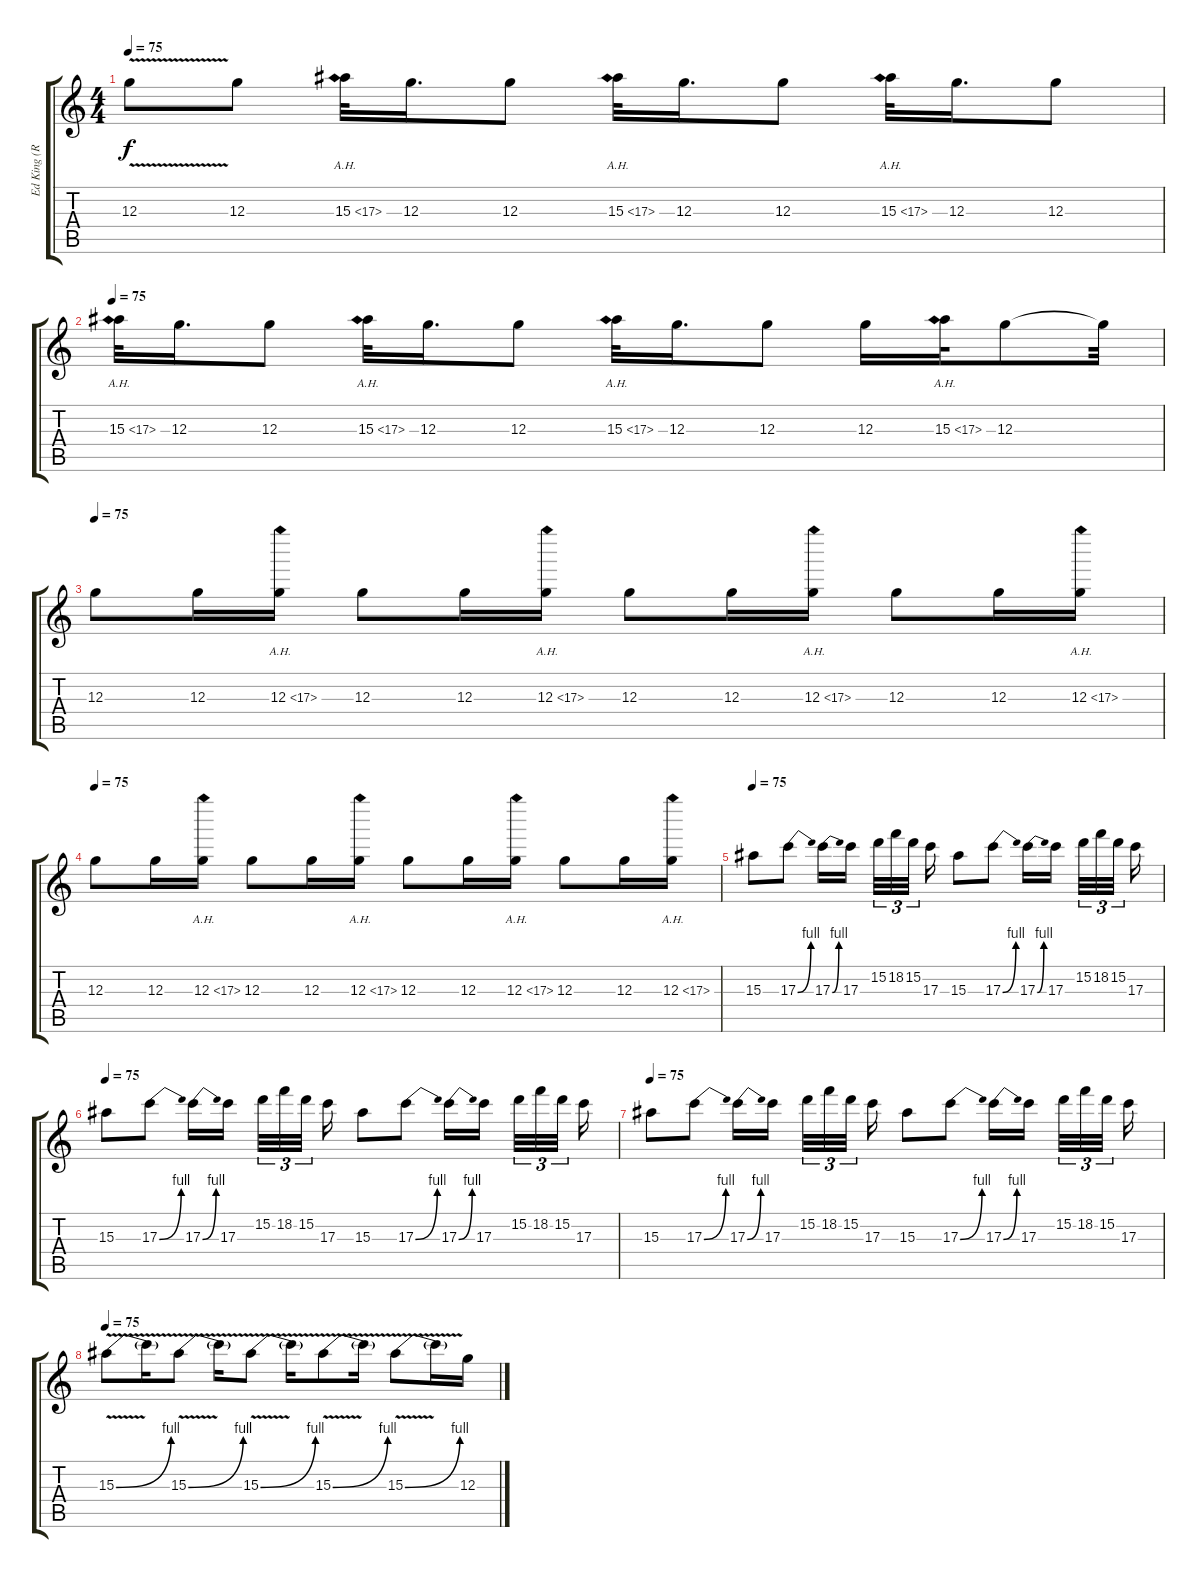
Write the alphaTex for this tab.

\track ("Ed King (Rhythm/Solo guitar)" "Ed King (R") {instrument distortionguitar}
\staff {score tabs}
\tuning (E4 B3 G3 D3 A2 E2) {hide}
\ts (4 4)
\tempo 75
\clef g2
\ks c
12.3{v}.8{dy f} 12.3.8 15.3{ah 2}.32 12.3.16{d} 12.3.8 15.3{ah 2}.32 12.3.16{d} 12.3.8 15.3{ah 2}.32 12.3.16{d} 12.3.8 |
\tempo 75
15.3{ah 2}.32 12.3.16{d} 12.3.8 15.3{ah 2}.32 12.3.16{d} 12.3.8 15.3{ah 2}.32 12.3.16{d} 12.3.8 12.3.16 15.3{ah 2}.32 12.3.8 12.3{t}.32 |
\tempo 75
12.3.8 12.3.16 12.3{ah 5}.16 12.3.8 12.3.16 12.3{ah 5}.16 12.3.8 12.3.16 12.3{ah 5}.16 12.3.8 12.3.16 12.3{ah 5}.16 |
\tempo 75
12.3.8 12.3.16 12.3{ah 5}.16 12.3.8 12.3.16 12.3{ah 5}.16 12.3.8 12.3.16 12.3{ah 5}.16 12.3.8 12.3.16 12.3{ah 5}.16 |
\tempo 75
15.3.8 17.3{be (bend 0 0 60 4)}.8 17.3{be (bend 0 0 60 4)}.16 17.3.16{beam splitsecondary} 15.2.32{tu (3 2)} 18.2.32{tu (3 2)} 15.2.32{tu (3 2) beam splitsecondary} 17.3.16 15.3.8 17.3{be (bend 0 0 60 4)}.8 17.3{be (bend 0 0 60 4)}.16 17.3.16{beam splitsecondary} 15.2.32{tu (3 2)} 18.2.32{tu (3 2)} 15.2.32{tu (3 2) beam splitsecondary} 17.3.16 |
\tempo 75
15.3.8 17.3{be (bend 0 0 60 4)}.8 17.3{be (bend 0 0 60 4)}.16 17.3.16{beam splitsecondary} 15.2.32{tu (3 2)} 18.2.32{tu (3 2)} 15.2.32{tu (3 2) beam splitsecondary} 17.3.16 15.3.8 17.3{be (bend 0 0 60 4)}.8 17.3{be (bend 0 0 60 4)}.16 17.3.16{beam splitsecondary} 15.2.32{tu (3 2)} 18.2.32{tu (3 2)} 15.2.32{tu (3 2) beam splitsecondary} 17.3.16 |
\tempo 75
15.3.8 17.3{be (bend 0 0 60 4)}.8 17.3{be (bend 0 0 60 4)}.16 17.3.16{beam splitsecondary} 15.2.32{tu (3 2)} 18.2.32{tu (3 2)} 15.2.32{tu (3 2) beam splitsecondary} 17.3.16 15.3.8 17.3{be (bend 0 0 60 4)}.8 17.3{be (bend 0 0 60 4)}.16 17.3.16{beam splitsecondary} 15.2.32{tu (3 2)} 18.2.32{tu (3 2)} 15.2.32{tu (3 2) beam splitsecondary} 17.3.16 |
\tempo 75
15.3{be (bend 0 0 60 4) v}.8 15.3{t}.16 15.3{be (bend 0 0 60 4) v}.8 15.3{t}.16 15.3{be (bend 0 0 60 4) v}.8 15.3{t}.16 15.3{be (bend 0 0 60 4) v}.8 15.3{t}.16 15.3{be (bend 0 0 60 4) v}.8 15.3{t}.16 12.3.16
